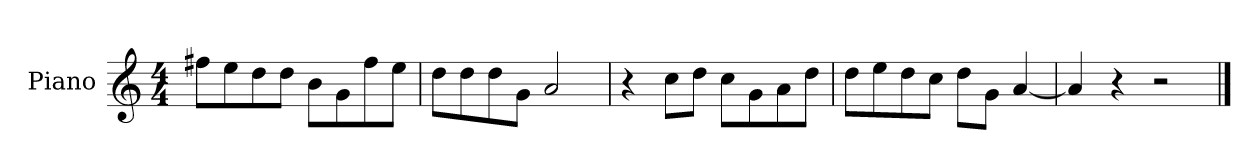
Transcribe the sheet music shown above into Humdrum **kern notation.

**kern
*part1
*staff1
*I"Piano
*I'P-no
*clefG2
*k[]
*M4/4
*MM90
=1
8ff#X\L
8ee\
8dd\
8dd\J
8b\L
8g\
8ff#\
8ee\J
=2
8dd\L
8dd\
8dd\
8g\J
2a/
=3
4r
8cc\L
8dd\J
8cc\L
8g\
8a\
8dd\J
=4
8dd\L
8ee\
8dd\
8cc\J
8dd\L
8g\J
[4a/
=5
4a/]
4r
2r
==
*-
